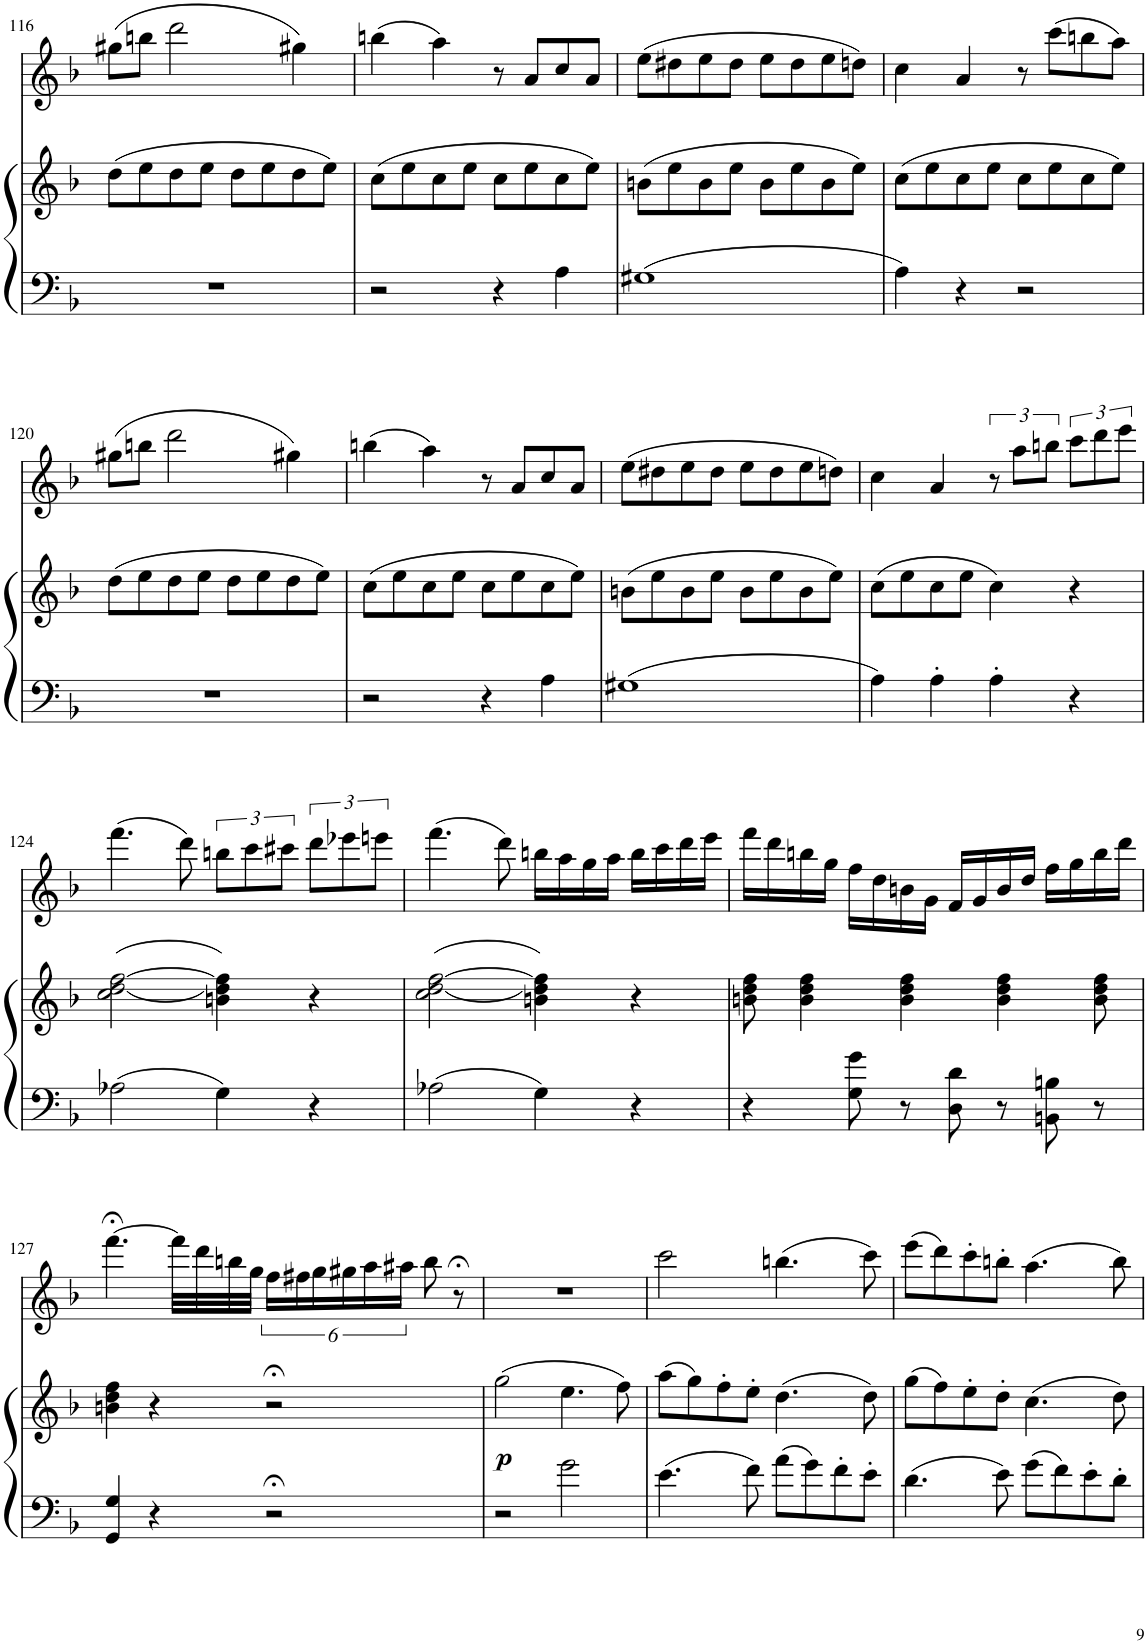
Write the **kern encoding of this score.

**kern	**kern	**dynam	**kern
*part2	*part2	*part2	*part1
*staff3	*staff2	*staff2/3	*staff1
*I"Piano	*	*	*I"Alto Recorder
*I'Pno	*	*	*I'Rec
!!LO:PB:g=z
*clefF4	*clefG2	*	*clefG2
*k[b-]	*k[b-]	*	*k[b-]
*M4/4	*M4/4	*	*M4/4
*met(c)	*met(c)	*	*met(c)
=116	=116	=116	=116
1r	(8dd\L	.	(8gg#X\L
.	8ee\	.	8bbn\J
.	8dd\	.	2ddd\
.	8ee\J	.	.
.	8dd\L	.	.
.	8ee\	.	.
.	8dd\	.	4gg#X\)
.	8ee\J)	.	.
=117	=117	=117	=117
2r	(8cc\L	.	(4bbn\
.	8ee\	.	.
.	8cc\	.	4aa\)
.	8ee\J	.	.
4r	8cc\L	.	8r
.	8ee\	.	8a/L
4A\	8cc\	.	8cc/
.	8ee\J)	.	8a/J
=118	=118	=118	=118
1G#X	(8bn\L	.	(8ee\L
.	8ee\	.	8dd#X\
.	8b\	.	8ee\
.	8ee\J	.	8dd#\J
.	8b\L	.	8ee\L
.	8ee\	.	8dd#\
.	8b\	.	8ee\
.	8ee\J)	.	8ddn\J)
=119	=119	=119	=119
4A\	(8cc\L	.	4cc\
.	8ee\	.	.
4r	8cc\	.	4a/
.	8ee\J	.	.
2r	8cc\L	.	8r
.	8ee\	.	(8ccc\L
.	8cc\	.	8bbn\
.	8ee\J)	.	8aa\J)
!!LO:LB:g=z
=120	=120	=120	=120
1r	(8dd\L	.	(8gg#X\L
.	8ee\	.	8bbn\J
.	8dd\	.	2ddd\
.	8ee\J	.	.
.	8dd\L	.	.
.	8ee\	.	.
.	8dd\	.	4gg#X\)
.	8ee\J)	.	.
=121	=121	=121	=121
2r	(8cc\L	.	(4bbn\
.	8ee\	.	.
.	8cc\	.	4aa\)
.	8ee\J	.	.
4r	8cc\L	.	8r
.	8ee\	.	8a/L
4A\	8cc\	.	8cc/
.	8ee\J)	.	8a/J
=122	=122	=122	=122
1G#X	(8bn\L	.	(8ee\L
.	8ee\	.	8dd#X\
.	8b\	.	8ee\
.	8ee\J	.	8dd#\J
.	8b\L	.	8ee\L
.	8ee\	.	8dd#\
.	8b\	.	8ee\
.	8ee\J)	.	8ddn\J)
=123	=123	=123	=123
4A\	(8cc\L	.	4cc\
.	8ee\	.	.
4A'\	8cc\	.	4a/
.	8ee\J	.	.
4A'\	4cc\)	.	12r
.	.	.	12aa\L
.	.	.	12bbn\J
4r	4r	.	12ccc\L
.	.	.	12ddd\
.	.	.	12eee\J
!!LO:LB:g=z
=124	=124	=124	=124
2A-X\	(2cc\ [2dd\ [2ff\	.	(4.fff\
.	.	.	8ddd\)
4G\	4bn\ 4dd\] 4ff\])	.	12bbn\L
.	.	.	12ccc\
.	.	.	12ccc#X\J
4r	4r	.	12ddd\L
.	.	.	12eee-X\
.	.	.	12eeen\J
=125	=125	=125	=125
2A-X\	(2cc\ [2dd\ [2ff\	.	(4.fff\
.	.	.	8ddd\)
4G\	4bn\ 4dd\] 4ff\])	.	16bbn\LL
.	.	.	16aa\
.	.	.	16gg\
.	.	.	16aa\JJ
4r	4r	.	16bb\LL
.	.	.	16ccc\
.	.	.	16ddd\
.	.	.	16eee\JJ
=126	=126	=126	=126
4r	8bn\ 8dd\ 8ff\	.	16fff\LL
.	.	.	16ddd\
.	4b\ 4dd\ 4ff\	.	16bbn\
.	.	.	16gg\JJ
8G\ 8g\	.	.	16ff\LL
.	.	.	16dd\
8r	4b\ 4dd\ 4ff\	.	16bn\
.	.	.	16g\JJ
8D\ 8d\	.	.	16f/LL
.	.	.	16g/
8r	4b\ 4dd\ 4ff\	.	16b/
.	.	.	16dd/JJ
8BBn\ 8Bn\	.	.	16ff\LL
.	.	.	16gg\
8r	8b\ 8dd\ 8ff\	.	16bb\
.	.	.	16ddd\JJ
!!LO:LB:g=z
=127	=127	=127	=127
4GG/ 4G/	4bn\ 4dd\ 4ff\	.	[4.fff;<\
4r	4r	.	.
.	.	.	32fff\LLL]
.	.	.	32ddd\
.	.	.	32bbn\
.	.	.	32gg\JJJ
2r;<	2r;<	.	24ff\LL
.	.	.	24ff#X\
.	.	.	24gg\
.	.	.	24gg#X\
.	.	.	24aa\
.	.	.	24aa#X\JJ
.	.	.	8bb\
.	.	.	8r;<
=128	=128	=128	=128
!	!	!LO:DY:b	!
2r	(2gg\	p	1r
2g\	4.ee\	.	.
.	8ff\)	.	.
=129	=129	=129	=129
4.e\	(8aa\L	.	2ccc\
.	8gg\)	.	.
.	8ff'\	.	.
8f\	8ee'\J	.	.
8a\L	(4.dd\	.	(4.bbn\
8g\	.	.	.
8f'\	.	.	.
8e'\J	8dd\)	.	8ccc\)
=130	=130	=130	=130
4.d\	(8gg\L	.	(8eee\L
.	8ff\)	.	8ddd\)
.	8ee'\	.	8ccc'\
8e\	8dd'\J	.	8bbn'\J
8g\L	(4.cc\	.	(4.aa\
8f\	.	.	.
8e'\	.	.	.
8d'\J	8dd\)	.	8bb\)
=	=	=	=
*-	*-	*-	*-
